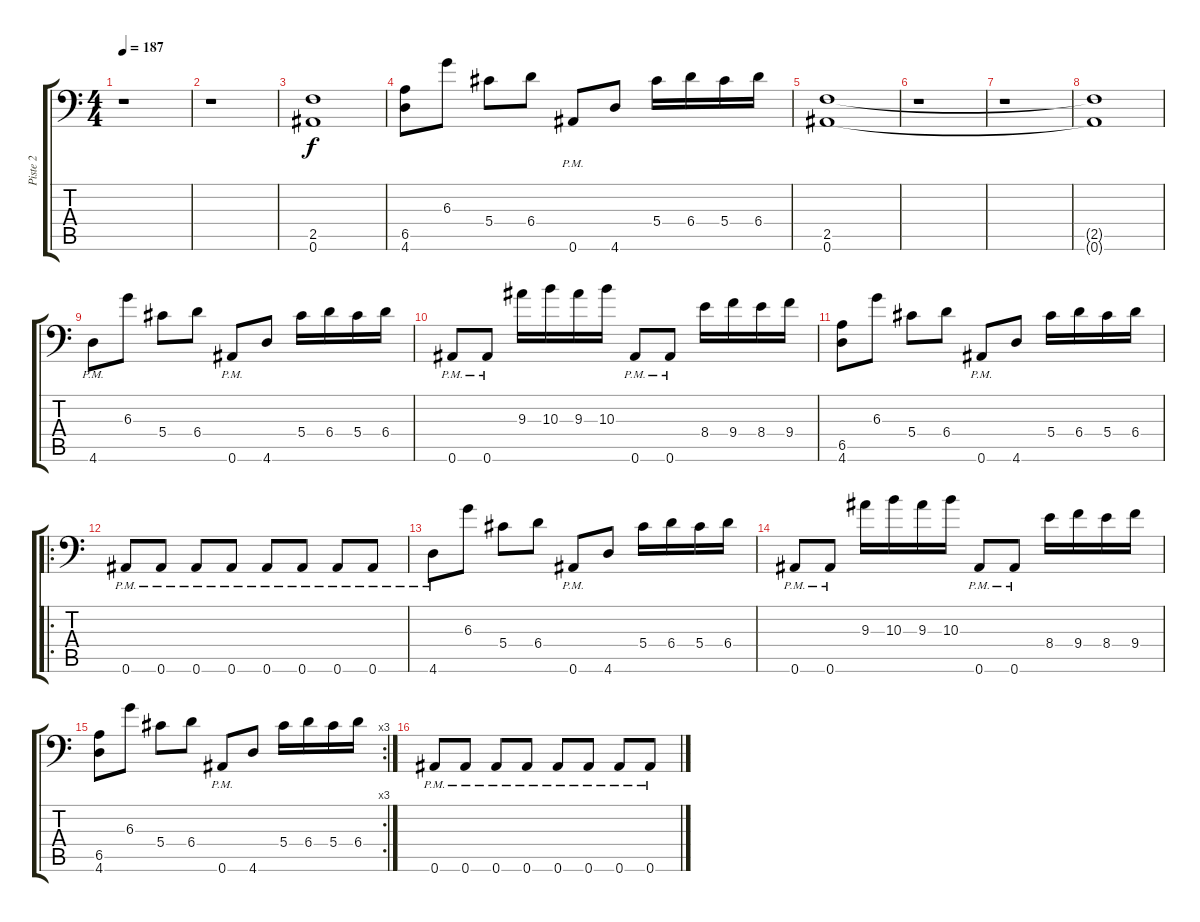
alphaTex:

\track ("Piste 2" "Piste 2") {instrument overdrivenguitar}
\staff {score tabs}
\tuning (Bb3 F3 Db3 Ab2 Eb2 Bb1) {hide}
\ts (4 4)
\tempo 187
\clef f4
\ks c
r.1{dy f} |
r.1 |
(2.5{t} 0.6{t}).1 |
(6.5 4.6).8 6.3.8 5.4.8 6.4.8 0.6{pm}.8 4.6.8 5.4.16 6.4.16 5.4.16 6.4.16 |
(2.5 0.6).1 |
r.1 |
r.1 |
(2.5{t} 0.6{t}).1 |
4.6{pm}.8 6.3.8 5.4.8 6.4.8 0.6{pm}.8 4.6.8 5.4.16 6.4.16 5.4.16 6.4.16 |
0.6{pm}.8 0.6{pm}.8 9.3.16 10.3.16 9.3.16 10.3.16 0.6{pm}.8 0.6{pm}.8 8.4.16 9.4.16 8.4.16 9.4.16 |
(6.5 4.6).8 6.3.8 5.4.8 6.4.8 0.6{pm}.8 4.6.8 5.4.16 6.4.16 5.4.16 6.4.16 |
\ro
0.6{pm}.8 0.6{pm}.8 0.6{pm}.8 0.6{pm}.8 0.6{pm}.8 0.6{pm}.8 0.6{pm}.8 0.6{pm}.8 |
4.6{pm}.8 6.3.8 5.4.8 6.4.8 0.6{pm}.8 4.6.8 5.4.16 6.4.16 5.4.16 6.4.16 |
0.6{pm}.8 0.6{pm}.8 9.3.16 10.3.16 9.3.16 10.3.16 0.6{pm}.8 0.6{pm}.8 8.4.16 9.4.16 8.4.16 9.4.16 |
\rc 3
(6.5 4.6).8 6.3.8 5.4.8 6.4.8 0.6{pm}.8 4.6.8 5.4.16 6.4.16 5.4.16 6.4.16 |
0.6{pm}.8 0.6{pm}.8 0.6{pm}.8 0.6{pm}.8 0.6{pm}.8 0.6{pm}.8 0.6{pm}.8 0.6{pm}.8
